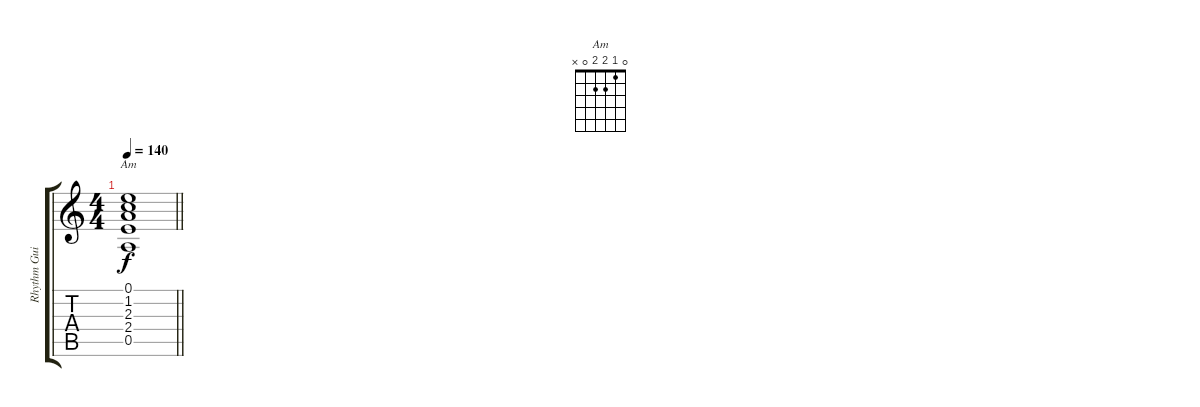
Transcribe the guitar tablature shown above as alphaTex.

\track ("Rhythm Guitar" "Rhythm Gui") {instrument electricguitarclean}
\staff {score tabs}
\tuning (E4 B3 G3 D3 A2 E2) {hide}
\chord ("Am" 0 1 2 2 0 x)
\ts (4 4)
\tempo 140
\clef g2
\barLineRight lightlight
\ks c
(0.1 1.2 2.3 2.4 0.5).1{ch "Am" dy f}
